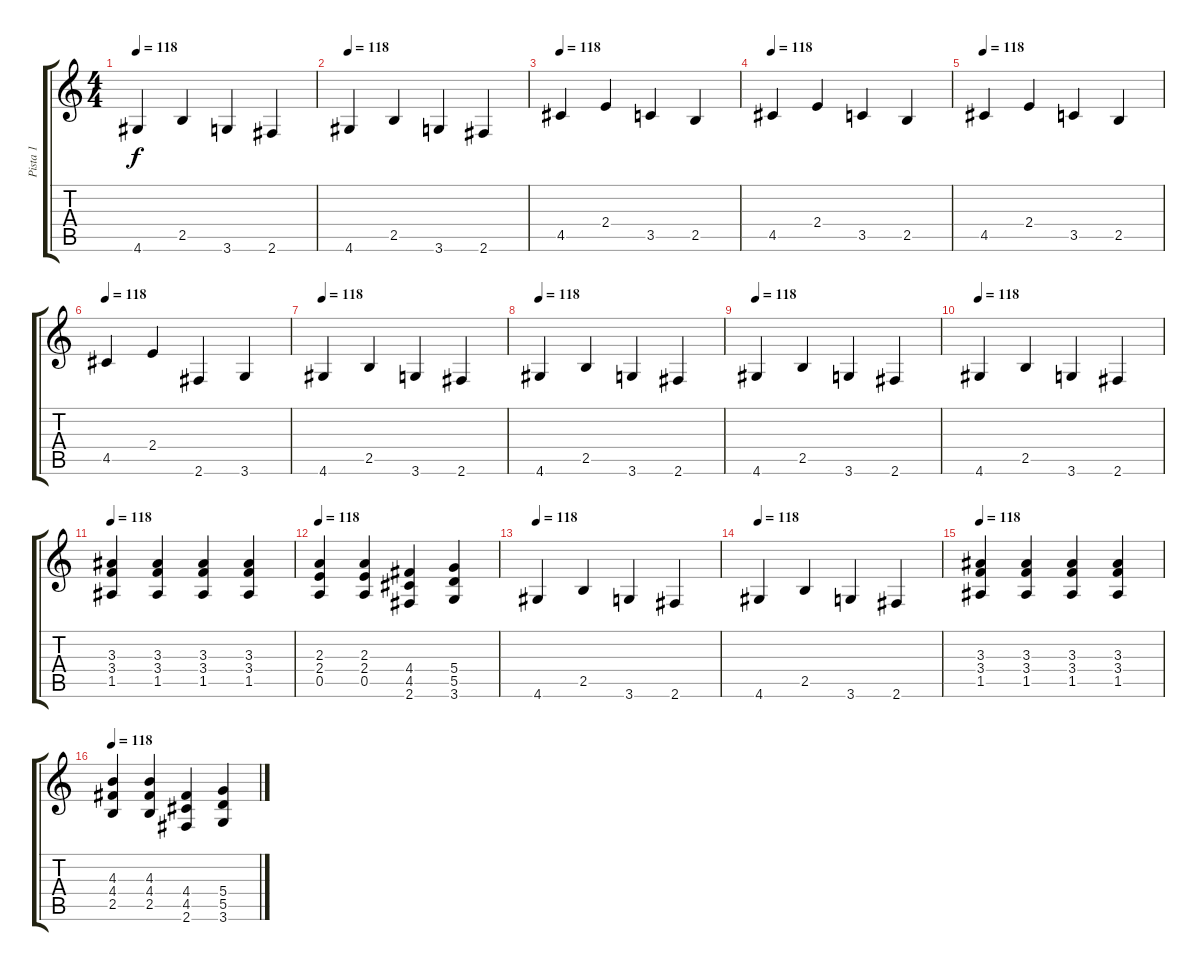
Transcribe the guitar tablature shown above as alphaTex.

\track ("Pista 1" "Pista 1") {instrument overdrivenguitar}
\staff {score tabs}
\tuning (E4 B3 G3 D3 A2 E2) {hide}
\ts (4 4)
\tempo 118
\clef g2
\ks c
4.6.4{dy f} 2.5.4 3.6.4 2.6.4 |
\tempo 118
4.6.4 2.5.4 3.6.4 2.6.4 |
\tempo 118
4.5.4 2.4.4 3.5.4 2.5.4 |
\tempo 118
4.5.4 2.4.4 3.5.4 2.5.4 |
\tempo 118
4.5.4 2.4.4 3.5.4 2.5.4 |
\tempo 118
4.5.4 2.4.4 2.6.4 3.6.4 |
\tempo 118
4.6.4 2.5.4 3.6.4 2.6.4 |
\tempo 118
4.6.4 2.5.4 3.6.4 2.6.4 |
\tempo 118
4.6.4 2.5.4 3.6.4 2.6.4 |
\tempo 118
4.6.4 2.5.4 3.6.4 2.6.4 |
\tempo 118
(3.3 3.4 1.5).4 (3.3 3.4 1.5).4 (3.3 3.4 1.5).4 (3.3 3.4 1.5).4 |
\tempo 118
(2.3 2.4 0.5).4 (2.3 2.4 0.5).4 (4.4 4.5 2.6).4 (5.4 5.5 3.6).4 |
\tempo 118
4.6.4 2.5.4 3.6.4 2.6.4 |
\tempo 118
4.6.4 2.5.4 3.6.4 2.6.4 |
\tempo 118
(3.3 3.4 1.5).4 (3.3 3.4 1.5).4 (3.3 3.4 1.5).4 (3.3 3.4 1.5).4 |
\tempo 118
(4.3 4.4 2.5).4 (4.3 4.4 2.5).4 (4.4 4.5 2.6).4 (5.4 5.5 3.6).4
